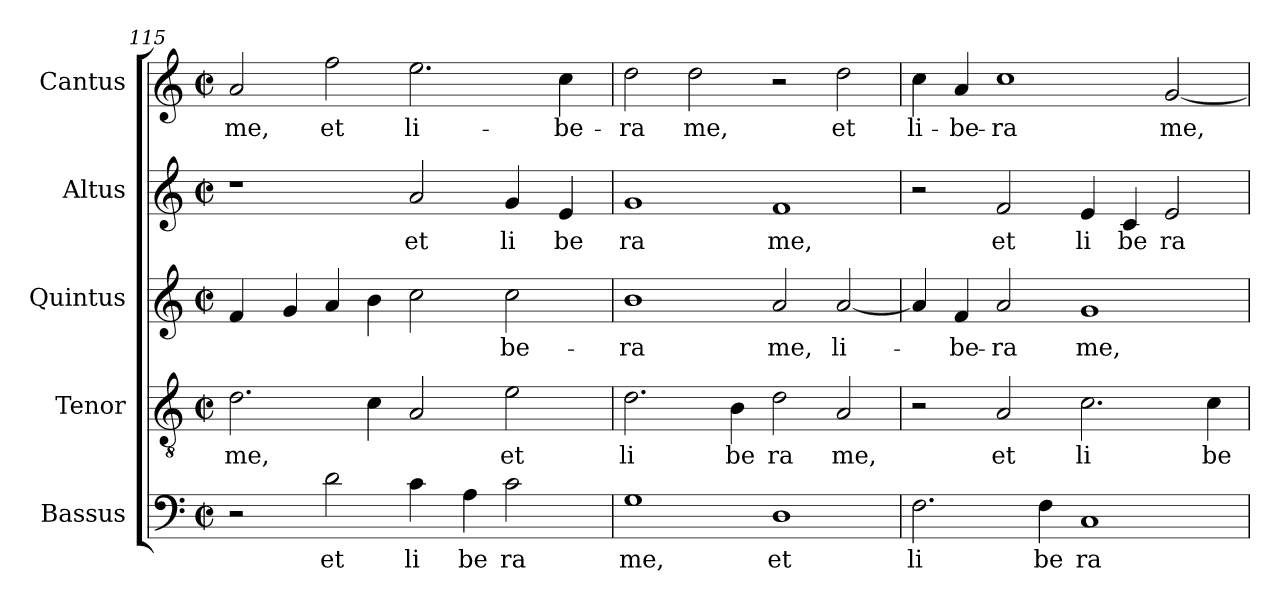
**kern	**text	**kern	**text	**kern	**text	**kern	**text	**kern	**text
*part5	*part5	*part4	*part4	*part3	*part3	*part2	*part2	*part1	*part1
*staff5	*staff5	*staff4	*staff4	*staff3	*staff3	*staff2	*staff2	*staff1	*staff1
*I"Bassus	*	*I"Tenor	*	*I"Quintus	*	*I"Altus	*	*I"Cantus	*
!!LO:LB:g=z
*clefF4	*	*clefGv2	*	*clefG2	*	*clefG2	*	*clefG2	*
*	*	*k[]	*	*k[]	*	*k[]	*	*	*
*	*	*C:	*	*C:	*	*C:	*	*	*
*M2/2	*	*M2/2	*	*M2/2	*	*M2/2	*	*M2/2	*
*met(c|)	*	*met(c|)	*	*met(c|)	*	*met(c|)	*	*met(c|)	*
=115	=115	=115	=115	=115	=115	=115	=115	=115	=115
!	!	!	!LO:LY:b	!	!	!	!	!	!LO:LY:b:cj
*	*	*	*	*^	*	*	*	*	*
2r	.	2.d\	me,	4f/	8.ryy	.	1r	.	2a/	me,
.	.	.	.	.	1ryy	.	.	.	.	.
.	.	.	.	4g/	.	.	.	.	.	.
!	!LO:LY:b:cj	!	!	!	!	!	!	!	!	!LO:LY:b:cj
2d\	et	.	.	4a/	.	.	.	.	2ff\	et
.	.	4c\	.	4b\	.	.	.	.	.	.
!	!LO:LY:b:cj	!	!	!	!	!	!	!LO:LY:b:cj	!	!LO:LY:b:cj
4c\	li	2A/	.	2cc\	.	.	2a/	et	2.ee\	li-
.	.	.	.	.	2ryy	.	.	.	.	.
!	!LO:LY:b:cj	!	!	!	!	!	!	!	!	!
4A\	be	.	.	.	.	.	.	.	.	.
!	!LO:LY:b:cj	!	!LO:LY:b:cj	!	!	!LO:LY:b:cj	!	!LO:LY:b:cj	!	!
2c\	ra	2e\	et	2cc\	.	-be-	4g/	li	.	.
.	.	.	.	.	4ryy	.	.	.	.	.
!	!	!	!	!	!	!	!	!LO:LY:b:cj	!	!LO:LY:b:cj
.	.	.	.	.	.	.	4e/	be	4cc\	-be-
.	.	.	.	.	16ryy	.	.	.	.	.
=116	=116	=116	=116	=116	=116	=116	=116	=116	=116	=116
!	!LO:LY:b:cj	!	!LO:LY:b:cj	!	!	!LO:LY:b:cj	!	!LO:LY:b:cj	!	!LO:LY:b:cj
*	*	*	*	*v	*v	*	*	*	*	*
1G	me,	2.d\	li	1b	-ra	1g	ra	2dd\	-ra
!	!	!	!	!	!	!	!	!	!LO:LY:b:cj
.	.	.	.	.	.	.	.	2dd\	me,
!	!	!	!LO:LY:b:cj	!	!	!	!	!	!
.	.	4B\	be	.	.	.	.	.	.
!	!LO:LY:b:cj	!	!LO:LY:b:cj	!	!LO:LY:b:cj	!	!LO:LY:b:cj	!	!
1D	et	2d\	ra	2a/	me,	1f	me,	2r	.
!	!	!	!LO:LY:b:cj	!	!LO:LY:b:cj	!	!	!	!LO:LY:b:cj
.	.	2A/	me,	[<2a/	li-	.	.	2dd\	et
=117	=117	=117	=117	=117	=117	=117	=117	=117	=117
!	!LO:LY:b:cj	!	!	!	!	!	!	!	!LO:LY:b:cj
2.F\	li	2r	.	4a/]	.	2r	.	4cc\	li-
!	!	!	!	!	!LO:LY:b:cj	!	!	!	!LO:LY:b:cj
.	.	.	.	4f/	-be-	.	.	4a/	-be-
!	!	!	!LO:LY:b:cj	!	!LO:LY:b:cj	!	!LO:LY:b:cj	!	!LO:LY:b:cj
.	.	2A/	et	2a/	-ra	2f/	et	1cc	-ra
!	!LO:LY:b:cj	!	!	!	!	!	!	!	!
4F\	be	.	.	.	.	.	.	.	.
!	!LO:LY:b:cj	!	!LO:LY:b:cj	!	!LO:LY:b:cj	!	!LO:LY:b:cj	!	!
1C	ra	2.c\	li	1g	me,	4e/	li	.	.
!	!	!	!	!	!	!	!LO:LY:b:cj	!	!
.	.	.	.	.	.	4c/	be	.	.
!	!	!	!	!	!	!	!LO:LY:b:cj	!	!LO:LY:b
.	.	.	.	.	.	2e/	ra	[<2g/	me,
!	!	!	!LO:LY:b:cj	!	!	!	!	!	!
.	.	4c\	be	.	.	.	.	.	.
=	=	=	=	=	=	=	=	=	=
*-	*-	*-	*-	*-	*-	*-	*-	*-	*-
